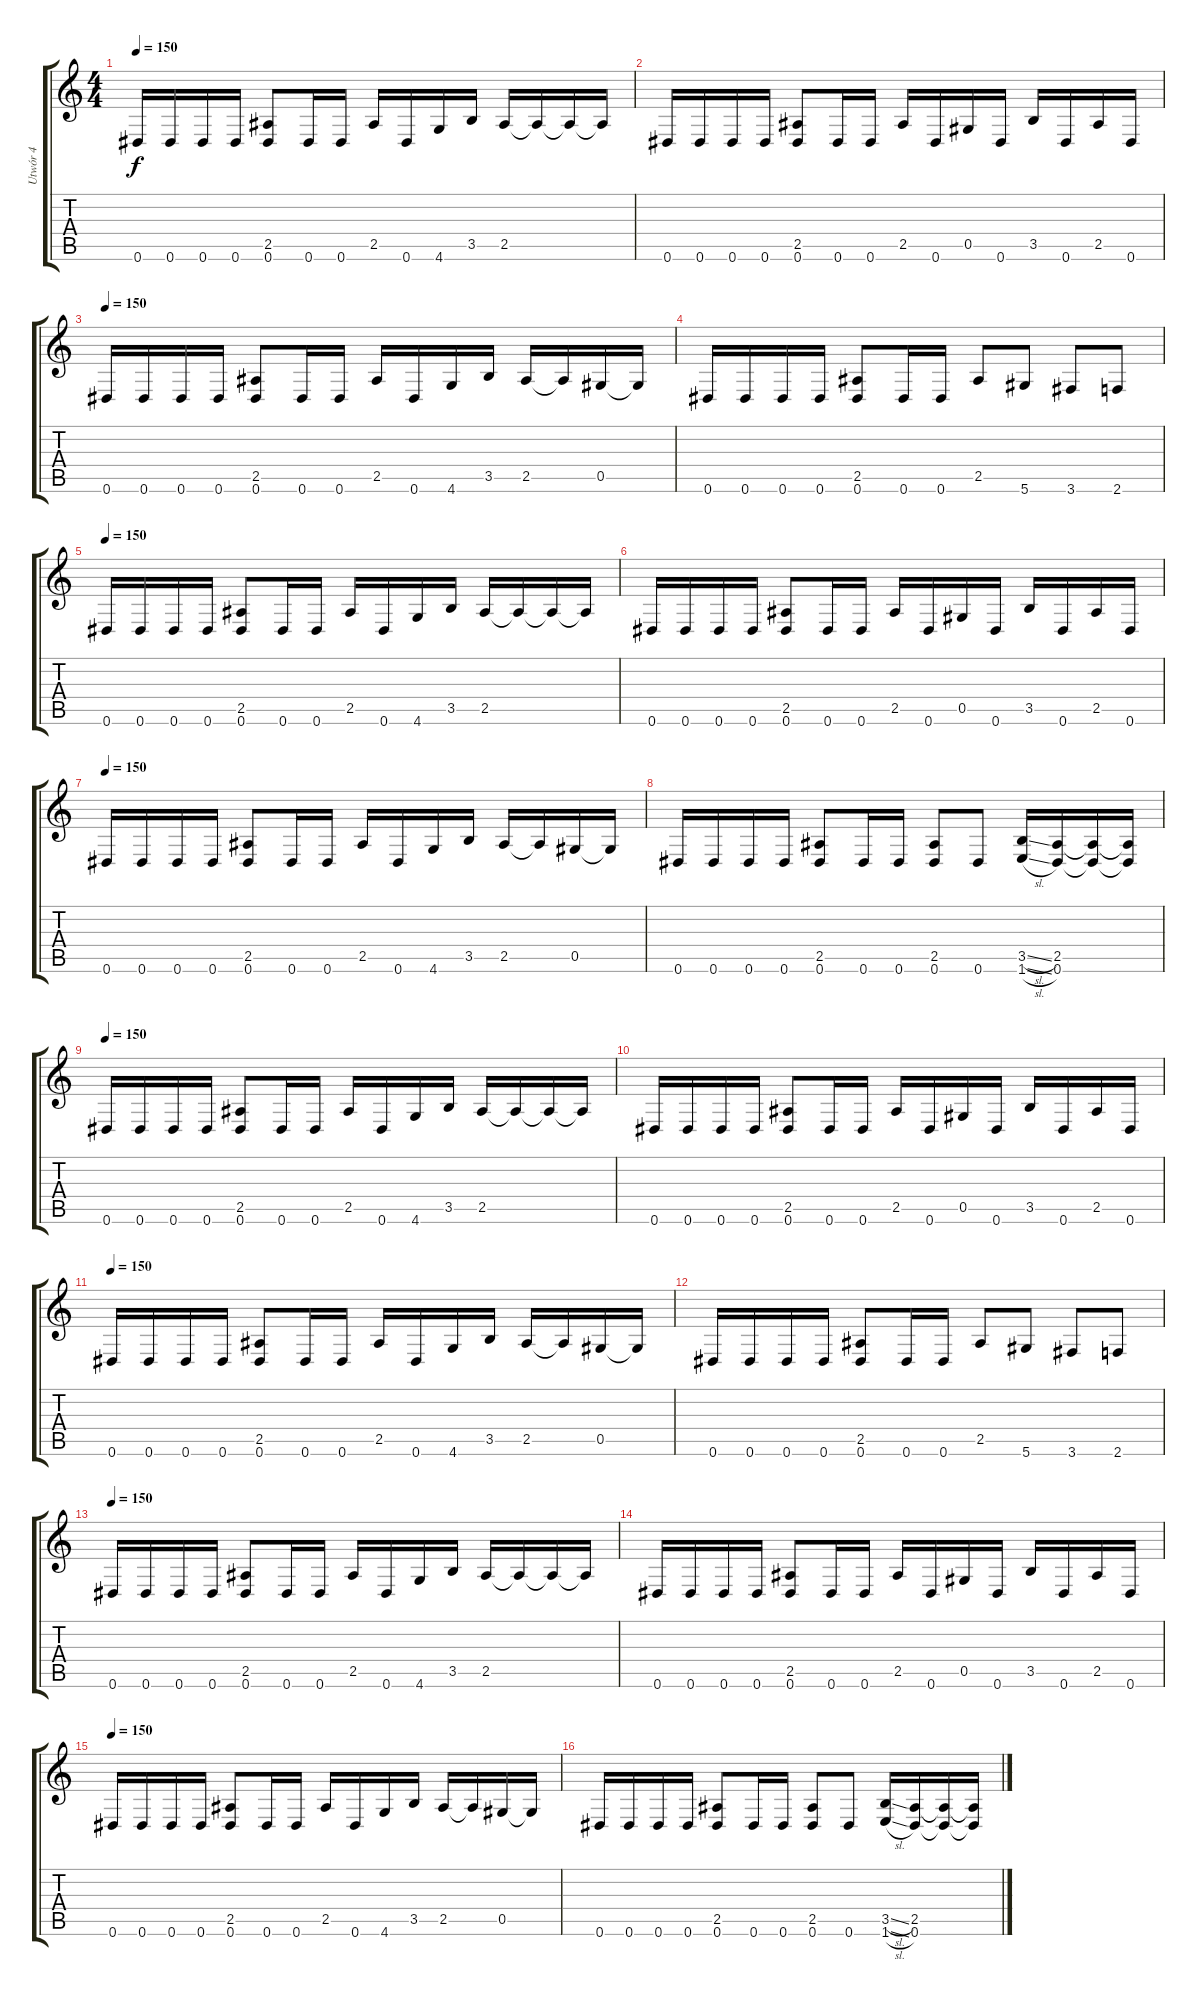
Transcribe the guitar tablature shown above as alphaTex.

\track ("Utwór 4" "Utwór 4") {instrument electricbassfinger}
\staff {score tabs}
\tuning (Eb4 Bb3 Gb3 Db3 Ab2 Eb2) {hide}
\ts (4 4)
\tempo 150
\clef g2
\ks c
0.6.16{dy f} 0.6.16 0.6.16 0.6.16 (2.5 0.6).8 0.6.16 0.6.16 2.5.16 0.6.16 4.6.16 3.5.16 2.5.16 2.5{t}.16 2.5{t}.16 2.5{t}.16 |
0.6.16 0.6.16 0.6.16 0.6.16 (2.5 0.6).8 0.6.16 0.6.16 2.5.16 0.6.16 0.5.16 0.6.16 3.5.16 0.6.16 2.5.16 0.6.16 |
\tempo 150
0.6.16 0.6.16 0.6.16 0.6.16 (2.5 0.6).8 0.6.16 0.6.16 2.5.16 0.6.16 4.6.16 3.5.16 2.5.16 2.5{t}.16 0.5.16 0.5{t}.16 |
0.6.16 0.6.16 0.6.16 0.6.16 (2.5 0.6).8 0.6.16 0.6.16 2.5.8 5.6.8 3.6.8 2.6.8 |
\tempo 150
0.6.16 0.6.16 0.6.16 0.6.16 (2.5 0.6).8 0.6.16 0.6.16 2.5.16 0.6.16 4.6.16 3.5.16 2.5.16 2.5{t}.16 2.5{t}.16 2.5{t}.16 |
0.6.16 0.6.16 0.6.16 0.6.16 (2.5 0.6).8 0.6.16 0.6.16 2.5.16 0.6.16 0.5.16 0.6.16 3.5.16 0.6.16 2.5.16 0.6.16 |
\tempo 150
0.6.16 0.6.16 0.6.16 0.6.16 (2.5 0.6).8 0.6.16 0.6.16 2.5.16 0.6.16 4.6.16 3.5.16 2.5.16 2.5{t}.16 0.5.16 0.5{t}.16 |
0.6.16 0.6.16 0.6.16 0.6.16 (2.5 0.6).8 0.6.16 0.6.16 (2.5 0.6).8 0.6.8 (3.5{sl} 1.6{sl}).16 (2.5 0.6).16 (2.5{t} 0.6{t}).16 (2.5{t} 0.6{t}).16 |
\tempo 150
0.6.16 0.6.16 0.6.16 0.6.16 (2.5 0.6).8 0.6.16 0.6.16 2.5.16 0.6.16 4.6.16 3.5.16 2.5.16 2.5{t}.16 2.5{t}.16 2.5{t}.16 |
0.6.16 0.6.16 0.6.16 0.6.16 (2.5 0.6).8 0.6.16 0.6.16 2.5.16 0.6.16 0.5.16 0.6.16 3.5.16 0.6.16 2.5.16 0.6.16 |
\tempo 150
0.6.16 0.6.16 0.6.16 0.6.16 (2.5 0.6).8 0.6.16 0.6.16 2.5.16 0.6.16 4.6.16 3.5.16 2.5.16 2.5{t}.16 0.5.16 0.5{t}.16 |
0.6.16 0.6.16 0.6.16 0.6.16 (2.5 0.6).8 0.6.16 0.6.16 2.5.8 5.6.8 3.6.8 2.6.8 |
\tempo 150
0.6.16 0.6.16 0.6.16 0.6.16 (2.5 0.6).8 0.6.16 0.6.16 2.5.16 0.6.16 4.6.16 3.5.16 2.5.16 2.5{t}.16 2.5{t}.16 2.5{t}.16 |
0.6.16 0.6.16 0.6.16 0.6.16 (2.5 0.6).8 0.6.16 0.6.16 2.5.16 0.6.16 0.5.16 0.6.16 3.5.16 0.6.16 2.5.16 0.6.16 |
\tempo 150
0.6.16 0.6.16 0.6.16 0.6.16 (2.5 0.6).8 0.6.16 0.6.16 2.5.16 0.6.16 4.6.16 3.5.16 2.5.16 2.5{t}.16 0.5.16 0.5{t}.16 |
0.6.16 0.6.16 0.6.16 0.6.16 (2.5 0.6).8 0.6.16 0.6.16 (2.5 0.6).8 0.6.8 (3.5{sl} 1.6{sl}).16 (2.5 0.6).16 (2.5{t} 0.6{t}).16 (2.5{t} 0.6{t}).16
